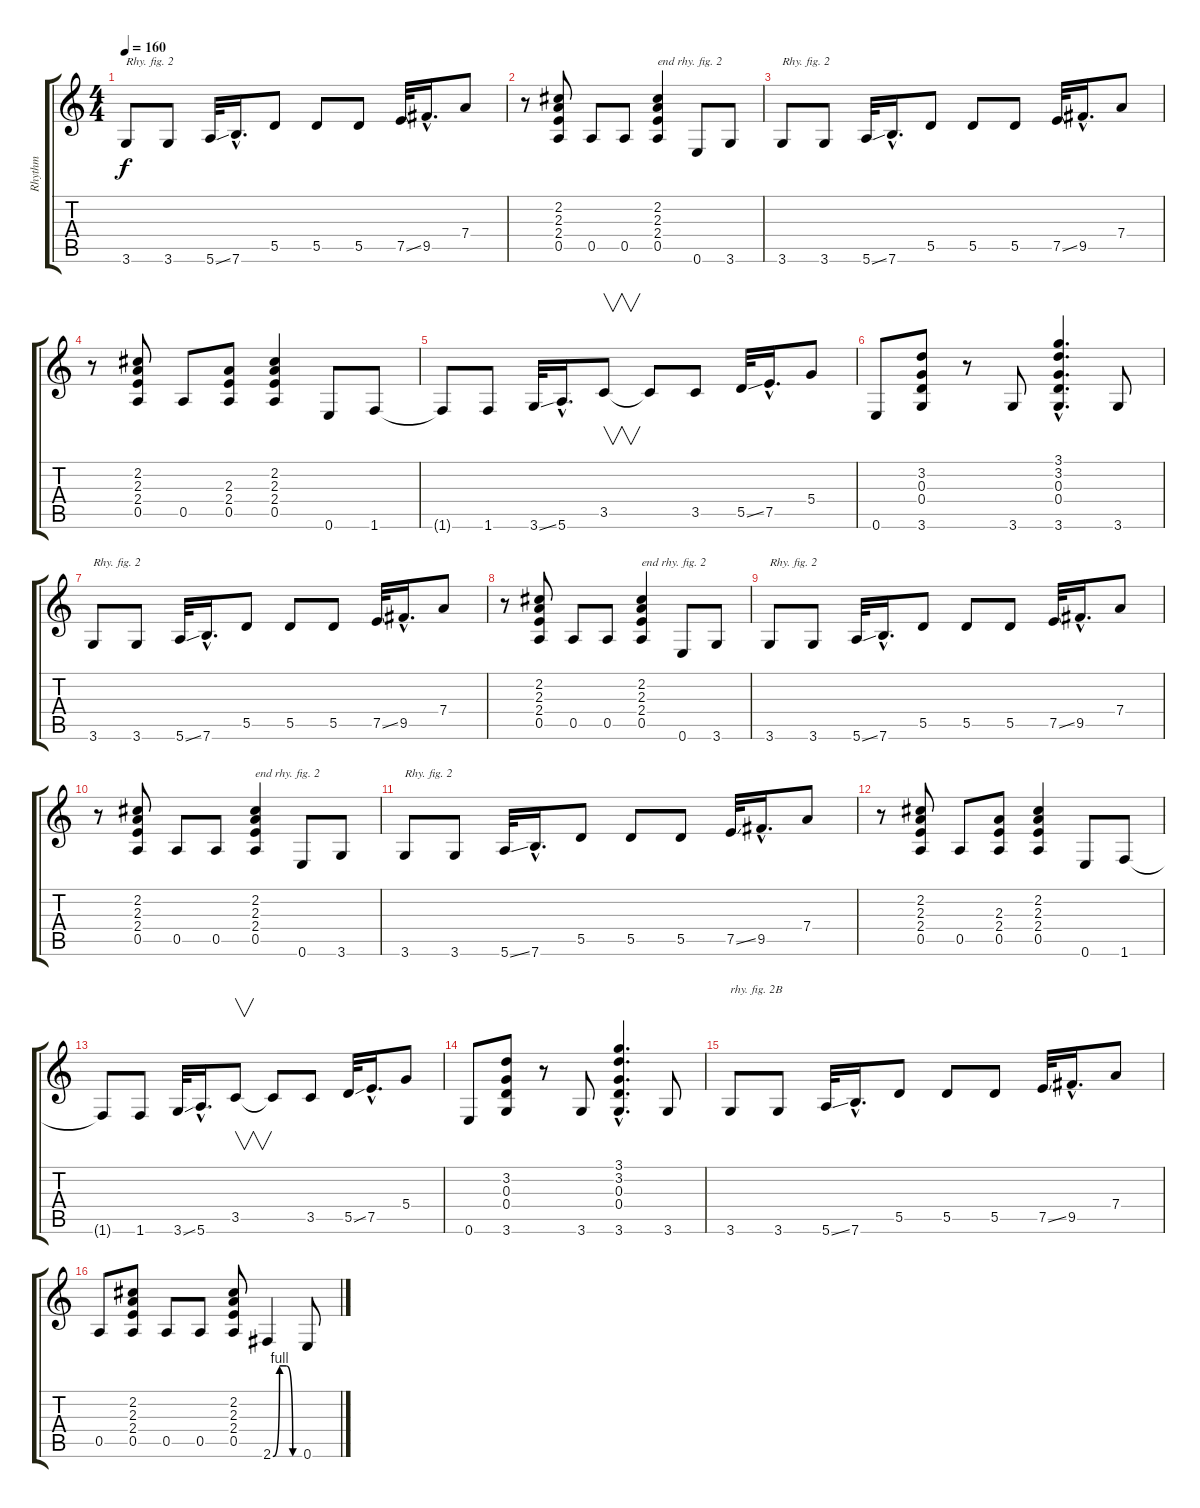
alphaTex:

\track ("Rhythm" "Rhythm") {instrument overdrivenguitar}
\staff {score tabs}
\tuning (E4 B3 G3 D3 A2 E2) {hide}
\ts (4 4)
\tempo 160
\clef g2
\ks c
3.6.8{txt "Rhy. fig. 2" dy f} 3.6.8 5.6{ss}.32 7.6{hac}.16{d} 5.5.8 5.5.8 5.5.8 7.5{ss}.32 9.5{hac}.16{d} 7.4.8 |
r.8 (2.2 2.3 2.4 0.5).8 0.5.8 0.5.8 (2.2 2.3 2.4 0.5).4{txt "end rhy. fig. 2"} 0.6.8 3.6.8 |
3.6.8{txt "Rhy. fig. 2"} 3.6.8 5.6{ss}.32 7.6{hac}.16{d} 5.5.8 5.5.8 5.5.8 7.5{ss}.32 9.5{hac}.16{d} 7.4.8 |
r.8 (2.2 2.3 2.4 0.5).8 0.5.8 (2.3 2.4 0.5).8 (2.2 2.3 2.4 0.5).4 0.6.8 1.6.8 |
1.6{t}.8 1.6.8 3.6{ss}.32 5.6{hac}.16{d} 3.5.8{v} 3.5{t}.8 3.5.8 5.5{ss}.32 7.5{hac}.16{d} 5.4.8 |
0.6.8 (3.2 0.3 0.4 3.6).8 r.8 3.6.8 (3.1{hac} 3.2{hac} 0.3{hac} 0.4{hac} 3.6{hac}).4{d} 3.6.8 |
3.6.8{txt "Rhy. fig. 2"} 3.6.8 5.6{ss}.32 7.6{hac}.16{d} 5.5.8 5.5.8 5.5.8 7.5{ss}.32 9.5{hac}.16{d} 7.4.8 |
r.8 (2.2 2.3 2.4 0.5).8 0.5.8 0.5.8 (2.2 2.3 2.4 0.5).4{txt "end rhy. fig. 2"} 0.6.8 3.6.8 |
3.6.8{txt "Rhy. fig. 2"} 3.6.8 5.6{ss}.32 7.6{hac}.16{d} 5.5.8 5.5.8 5.5.8 7.5{ss}.32 9.5{hac}.16{d} 7.4.8 |
r.8 (2.2 2.3 2.4 0.5).8 0.5.8 0.5.8 (2.2 2.3 2.4 0.5).4{txt "end rhy. fig. 2"} 0.6.8 3.6.8 |
3.6.8{txt "Rhy. fig. 2"} 3.6.8 5.6{ss}.32 7.6{hac}.16{d} 5.5.8 5.5.8 5.5.8 7.5{ss}.32 9.5{hac}.16{d} 7.4.8 |
r.8 (2.2 2.3 2.4 0.5).8 0.5.8 (2.3 2.4 0.5).8 (2.2 2.3 2.4 0.5).4 0.6.8 1.6.8 |
1.6{t}.8 1.6.8 3.6{ss}.32 5.6{hac}.16{d} 3.5.8{v} 3.5{t}.8 3.5.8 5.5{ss}.32 7.5{hac}.16{d} 5.4.8 |
0.6.8 (3.2 0.3 0.4 3.6).8 r.8 3.6.8 (3.1{hac} 3.2{hac} 0.3{hac} 0.4{hac} 3.6{hac}).4{d} 3.6.8 |
3.6.8{txt "rhy. fig. 2B"} 3.6.8 5.6{ss}.32 7.6{hac}.16{d} 5.5.8 5.5.8 5.5.8 7.5{ss}.32 9.5{hac}.16{d} 7.4.8 |
0.5.8 (2.2 2.3 2.4 0.5).8 0.5.8 0.5.8 (2.2 2.3 2.4 0.5).8 2.6{be (custom 0 0 15 4 30 4 45 0 60 0)}.4 0.6.8
